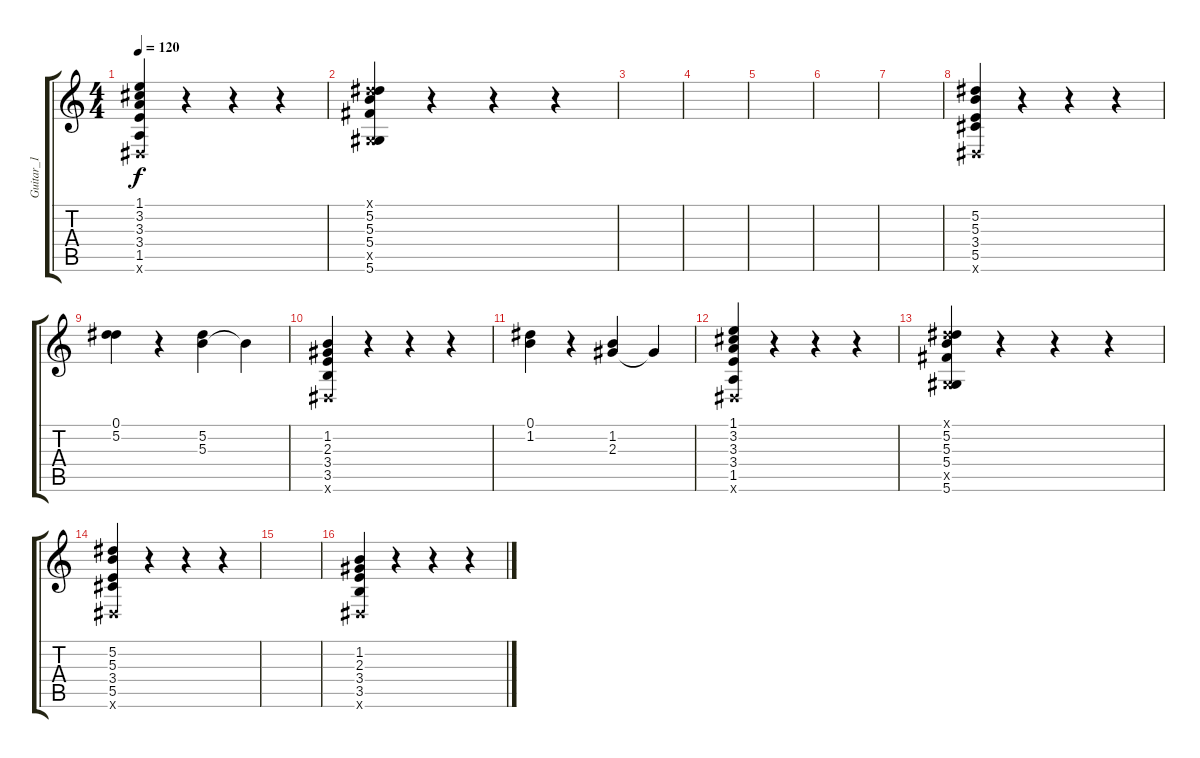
\track ("Guitar_1" "Guitar_1") {instrument overdrivenguitar}
\staff {score tabs}
\tuning (Eb4 Bb3 Gb3 Db3 Ab2 Eb2) {hide}
\ts (4 4)
\tempo 120
\clef g2
\ks c
(1.1 3.2 3.3 3.4 1.5 0.6{x}).4{dy f} r.4 r.4 r.4 |
(0.1{x} 5.2 5.3 5.4 0.5{x} 5.6).4 r.4 r.4 r.4 |
|
|
|
|
|
(5.2 5.3 3.4 5.5 0.6{x}).4 r.4 r.4 r.4 |
(0.1 5.2).4 r.4 (5.2 5.3).4 5.3{t}.4 |
(1.2 2.3 3.4 3.5 0.6{x}).4 r.4 r.4 r.4 |
(0.1 1.2).4 r.4 (1.2 2.3).4 2.3{t}.4 |
(1.1 3.2 3.3 3.4 1.5 0.6{x}).4 r.4 r.4 r.4 |
(0.1{x} 5.2 5.3 5.4 0.5{x} 5.6).4 r.4 r.4 r.4 |
(5.2 5.3 3.4 5.5 0.6{x}).4 r.4 r.4 r.4 |
|
(1.2 2.3 3.4 3.5 0.6{x}).4 r.4 r.4 r.4
